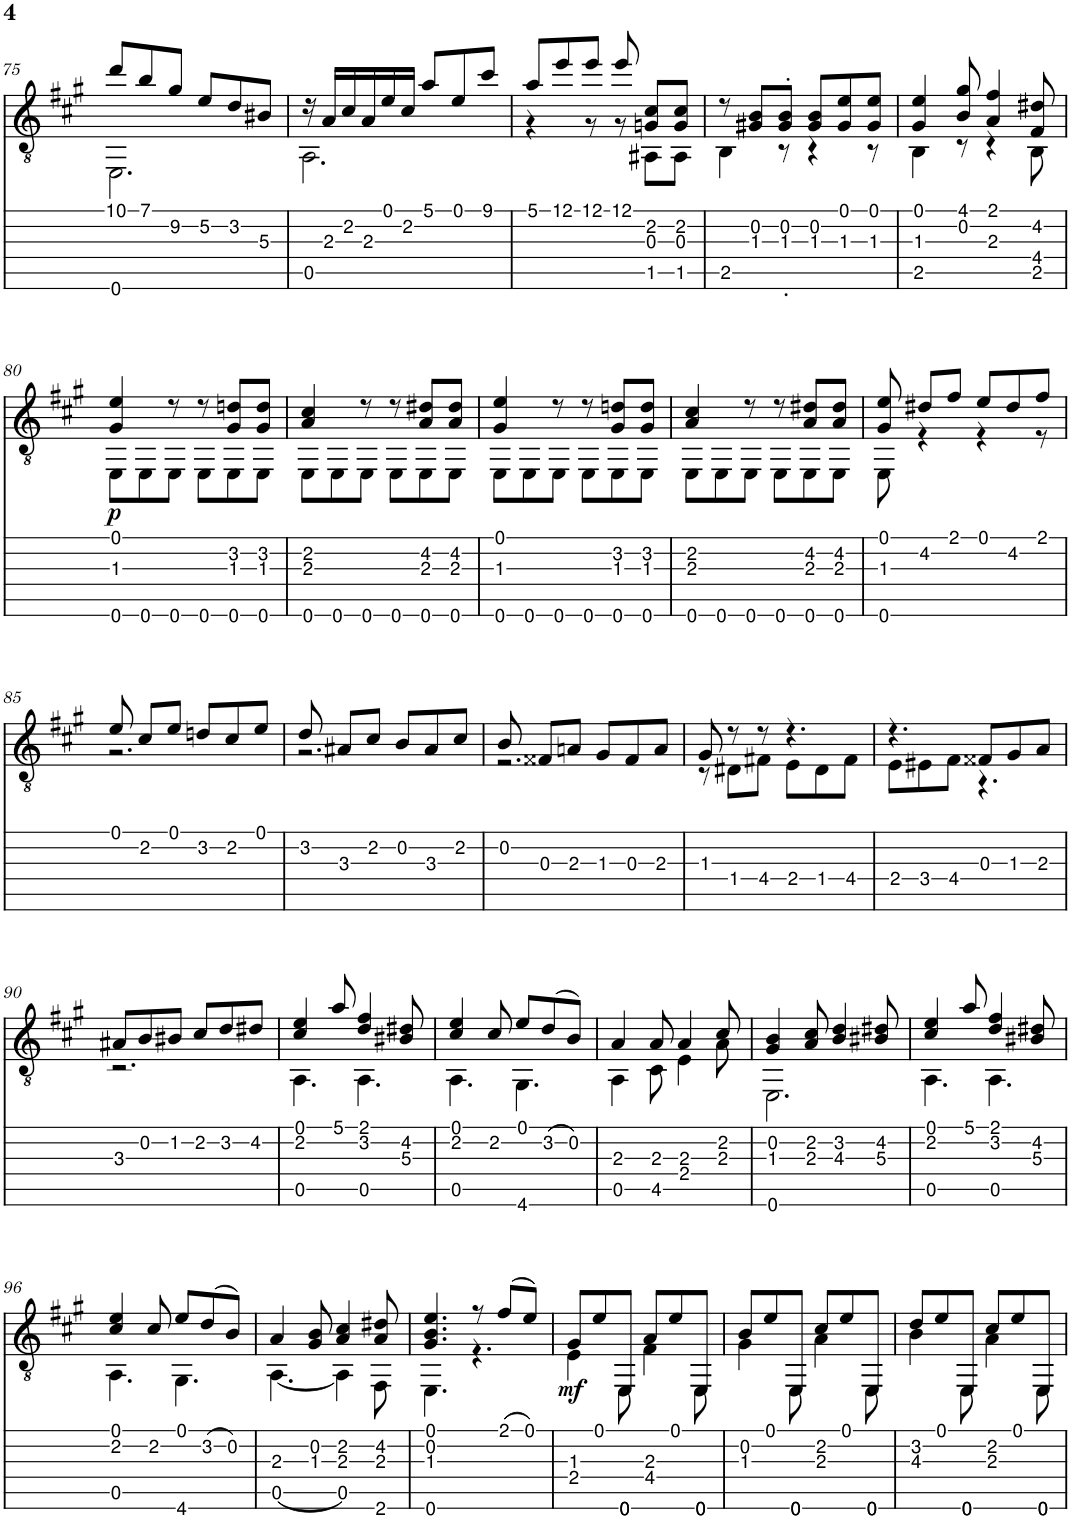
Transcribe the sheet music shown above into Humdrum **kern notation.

**kern	**kern	**dynam
*part1	*part1	*part1
*staff2	*staff1	*staff1/2
*I"Classical Guitar	*	*
*I'Guit.	*	*
!!LO:PB:g=z
*	*clefGv2	*
*k[f#c#g#]	*k[f#c#g#]	*
*A:	*A:	*
*M6/8	*M6/8	*
=75	=75	=75
*^	*^	*
8ddL	2.EE	8dd/L	2.EE\	.
8b	.	8b/	.	.
8g#J	.	8g#/J	.	.
8eL	.	8e/L	.	.
8d	.	8d/	.	.
8B#XJ	.	8B#X/J	.	.
=76	=76	=76	=76	=76
16r	2.AA	16r	2.AA\	.
16ALL	.	16A/LL	.	.
16c#	.	16c#/	.	.
16A	.	16A/	.	.
16e	.	16e/	.	.
16c#JJ	.	16c#/JJ	.	.
8aL	.	8a/L	.	.
8e	.	8e/	.	.
8cc#J	.	8cc#/J	.	.
=77	=77	=77	=77	=77
8aL	4r	8a/L	4r	.
8ee	.	8ee/	.	.
8eeJ	8r	8ee/J	8r	.
8eeL	8r	8ee/	8r	.
8Gn\ 8c#\	8AA#L	8Gn/ 8c#/L	8AA#X\L	.
8G\ 8c#\J	8AA#J	8G/ 8c#/J	8AA#\J	.
=78	=78	=78	=78	=78
8r	4BB	8r	4BB\	.
8G#X\ 8B\L	.	8G#X/ 8B/L	.	.
8G#'\ 8B'\J	8r	8G#/' 8B/'J	8r	.
8G#\ 8B\L	4r	8G#/ 8B/L	4r	.
8G#\ 8e\	.	8G#/ 8e/	.	.
8G#\ 8e\J	8r	8G#/ 8e/J	8r	.
=79	=79	=79	=79	=79
4G# 4e	4BB	4G#/ 4e/	4BB\	.
8B 8g#	8r	8B/ 8g#/	8r	.
4A 4f#	4r	4A/ 4f#/	4r	.
8F# 8d#X	8BB	8F#/ 8d#X/	8BB\	.
!!LO:LB:g=z	!!
=80	=80	=80	=80	=80
!	!	!	!	!LO:DY:b
4G# 4e	8EEL	4G#/ 4e/	8EE\L	p
.	8EE	.	8EE\	.
8r	8EEJ	8r	8EE\J	.
8r	8EEL	8r	8EE\L	.
8G#\ 8dn\L	8EE	8G#/ 8dn/L	8EE\	.
8G#\ 8d\J	8EEJ	8G#/ 8d/J	8EE\J	.
=81	=81	=81	=81	=81
4A 4c#	8EEL	4A/ 4c#/	8EE\L	.
.	8EE	.	8EE\	.
8r	8EEJ	8r	8EE\J	.
8r	8EEL	8r	8EE\L	.
8A\ 8d#X\L	8EE	8A/ 8d#X/L	8EE\	.
8A\ 8d#\J	8EEJ	8A/ 8d#/J	8EE\J	.
=82	=82	=82	=82	=82
4G# 4e	8EEL	4G#/ 4e/	8EE\L	.
.	8EE	.	8EE\	.
8r	8EEJ	8r	8EE\J	.
8r	8EEL	8r	8EE\L	.
8G#\ 8dn\L	8EE	8G#/ 8dn/L	8EE\	.
8G#\ 8d\J	8EEJ	8G#/ 8d/J	8EE\J	.
=83	=83	=83	=83	=83
4A 4c#	8EEL	4A/ 4c#/	8EE\L	.
.	8EE	.	8EE\	.
8r	8EEJ	8r	8EE\J	.
8r	8EEL	8r	8EE\L	.
8A\ 8d#X\L	8EE	8A/ 8d#X/L	8EE\	.
8A\ 8d#\J	8EEJ	8A/ 8d#/J	8EE\J	.
=84	=84	=84	=84	=84
8G#\ 8e\L	8EE	8G#/ 8e/	8EE\	.
8d#X	4r	8d#X/L	4r	.
8f#J	.	8f#/J	.	.
8eL	4r	8e/L	4r	.
8d#	.	8d#/	.	.
8f#J	8r	8f#/J	8r	.
!!LO:LB:g=z	!!
=85	=85	=85	=85	=85
8eL	2.r	8e/	2.r	.
8c#	.	8c#/L	.	.
8eJ	.	8e/J	.	.
8dnL	.	8dn/L	.	.
8c#	.	8c#/	.	.
8eJ	.	8e/J	.	.
=86	=86	=86	=86	=86
8dL	2.r	8d/	2.r	.
8A#X	.	8A#X/L	.	.
8c#J	.	8c#/J	.	.
8BL	.	8B/L	.	.
8A#	.	8A#/	.	.
8c#J	.	8c#/J	.	.
=87	=87	=87	=87	=87
8BL	2.r	8B/	2.r	.
8F##X	.	8F##X/L	.	.
8AnJ	.	8An/J	.	.
8G#L	.	8G#/L	.	.
8F##X	.	8F##/	.	.
8AJ	.	8A/J	.	.
=88	=88	=88	=88	=88
8G#	8r	8G#/	8r	.
8r	8D#XL	8r	8D#X\L	.
8r	8F#XJ	8r	8F#X\J	.
4.r	8EL	4.r	8E\L	.
.	8D#X	.	8D#\	.
.	8F#J	.	8F#\J	.
=89	=89	=89	=89	=89
4.r	8EL	4.r	8E\L	.
.	8E#X	.	8E#X\	.
.	8F#J	.	8F#\J	.
8F##XL	4.r	8F##X/L	4.r	.
8G#	.	8G#/	.	.
8AJ	.	8A/J	.	.
!!LO:LB:g=z	!!
=90	=90	=90	=90	=90
8A#XL	2.r	8A#X/L	2.r	.
8B	.	8B/	.	.
8B#XJ	.	8B#X/J	.	.
8c#L	.	8c#/L	.	.
8d	.	8d/	.	.
8d#XJ	.	8d#X/J	.	.
=91	=91	=91	=91	=91
4c# 4e	4.AA	4c#/ 4e/	4.AA\	.
8a	.	8a/	.	.
4d 4f#	4.AA	4d/ 4f#/	4.AA\	.
8B#X 8d#X	.	8B#X/ 8d#X/	.	.
=92	=92	=92	=92	=92
4c# 4e	4.AA	4c#/ 4e/	4.AA\	.
8c#	.	8c#/	.	.
8eL	4.GG#	8e/L	4.GG#\	.
8d	.	(>8d/	.	.
8BJ	.	8B/J)	.	.
=93	=93	=93	=93	=93
4A	4AA	4A/	4AA\	.
8A	8C#	8A/	8C#\	.
4A	4E	4A/	4E\	.
8c#	8A	8c#/	8A\	.
=94	=94	=94	=94	=94
4G# 4B	2.EE	4G#/ 4B/	2.EE\	.
8A 8c#	.	8A/ 8c#/	.	.
4B 4d	.	4B/ 4d/	.	.
8B# 8d#	.	8B#X/ 8d#X/	.	.
=95	=95	=95	=95	=95
4c# 4e	4.AA	4c#/ 4e/	4.AA\	.
8a	.	8a/	.	.
4dn 4f#	4.AA	4d/ 4f#/	4.AA\	.
8B#X 8d#X	.	8B#X/ 8d#X/	.	.
!!LO:LB:g=z	!!
=96	=96	=96	=96	=96
4c# 4e	4.AA	4c#/ 4e/	4.AA\	.
8c#	.	8c#/	.	.
8eL	4.GG#	8e/L	4.GG#\	.
8dn	.	(>8d/	.	.
8BJ	.	8B/J)	.	.
=97	=97	=97	=97	=97
4A	[4.AA	4A/	[4.AA\	.
8G# 8B	.	8G#/ 8B/	.	.
4A 4c#	4AA]	4A/ 4c#/	4AA\]	.
8A 8d#X	8FF#	8A/ 8d#X/	8FF#\	.
=98	=98	=98	=98	=98
4.G# 4.B 4.e	4.EE	4.G#/ 4.B/ 4.e/	4.EE\	.
8r	4.r	8r	4.r	.
8f#L	.	(>8f#/L	.	.
8eJ	.	8e/J)	.	.
=99	=99	=99	=99	=99
!	!	!	!	!LO:DY:b
8G#L	4E	8G#/L	4E\	mf
8e	.	8e/	.	.
8EEJ	8EE	8EE/J	8EE\	.
8AL	4F#	8A/L	4F#\	.
8e	.	8e/	.	.
8EEJ	8EE	8EE/J	8EE\	.
=100	=100	=100	=100	=100
8BL	4G#	8B/L	4G#\	.
8e	.	8e/	.	.
8EEJ	8EE	8EE/J	8EE\	.
8c#L	4A	8c#/L	4A\	.
8e	.	8e/	.	.
8EEJ	8EE	8EE/J	8EE\	.
=101	=101	=101	=101	=101
8dL	4B	8d/L	4B\	.
8e	.	8e/	.	.
8EEJ	8EE	8EE/J	8EE\	.
8c#L	4A	8c#/L	4A\	.
8e	.	8e/	.	.
8EEJ	8EE	8EE/J	8EE\	.
*v	*v	*	*	*
*	*v	*v	*
=	=	=
*-	*-	*-
